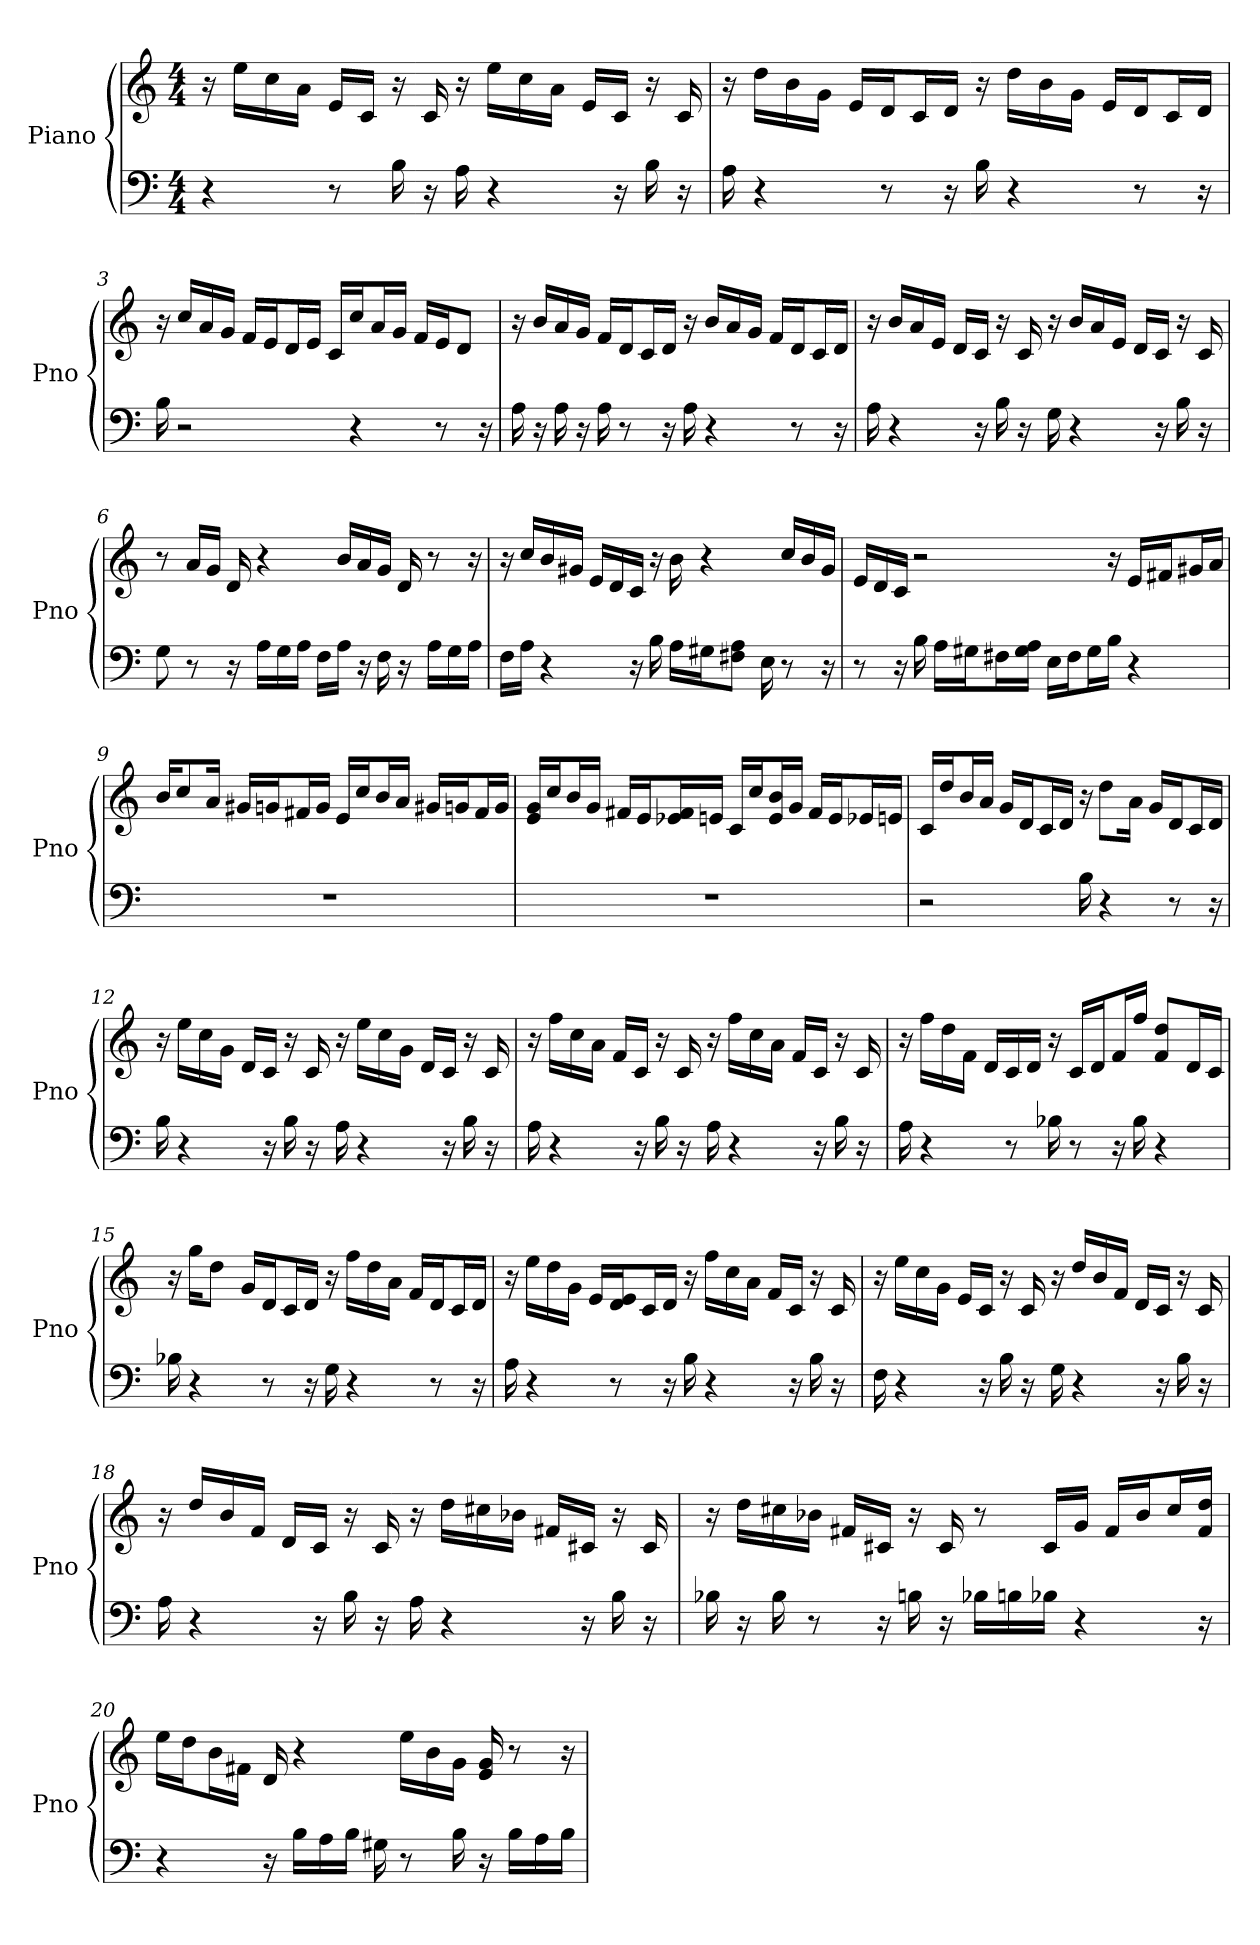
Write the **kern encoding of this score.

**kern	**kern
*part1	*part1
*staff2	*staff1
*I"Piano	*
*I'Pno	*
*clefF4	*clefG2
*k[]	*k[]
*C:	*C:
*M4/4	*M4/4
*MM146	*MM146
=1	=1
4r	16r
.	16ee\LL
.	16cc\
.	16a\JJ
8r	16e/LL
.	16c/JJ
16B	16r
16r	16c
16A	16r
4r	16ee\LL
.	16cc\
.	16a\JJ
.	16e/LL
16r	16c/JJ
16B	16r
16r	16c
=2	=2
16A	16r
4r	16dd\LL
.	16b\
.	16g\JJ
.	16e/LL
8r	16d/J
.	16c/L
16r	16d/JJ
16B	16r
4r	16dd\LL
.	16b\
.	16g\JJ
.	16e/LL
8r	16d/J
.	16c/L
16r	16d/JJ
=3	=3
16B	16r
2r	16cc/LL
.	16a/
.	16g/JJ
.	16f/LL
.	16e/J
.	16d/L
.	16e/JJ
.	16c/LL
4r	16cc/J
.	16a/L
.	16g/JJ
.	16f/LL
8r	16e/J
.	8d/J
16r	.
=4	=4
16A	16r
16r	16b/LL
16A	16a/
16r	16g/JJ
16A	16f/LL
8r	16d/J
.	16c/L
16r	16d/JJ
16A	16r
4r	16b/LL
.	16a/
.	16g/JJ
.	16f/LL
8r	16d/J
.	16c/L
16r	16d/JJ
=5	=5
16A	16r
4r	16b/LL
.	16a/
.	16e/JJ
.	16d/LL
16r	16c/JJ
16B	16r
16r	16c
16G	16r
4r	16b/LL
.	16a/
.	16e/JJ
.	16d/LL
16r	16c/JJ
16B	16r
16r	16c
=6	=6
8G	8r
8r	16a/LL
.	16g/JJ
16r	16d
16A\LL	4r
16G\	.
16A\JJ	.
16F\LL	.
16A\JJ	16b/LL
16r	16a/
16F	16g/JJ
16r	16d
16A\LL	8r
16G\	.
16A\JJ	16r
=7	=7
16F\LL	16r
16A\JJ	16cc/LL
4r	16b/
.	16g#/JJ
.	16e/LL
.	16d/
16r	16c/JJ
16B	16r
16A\LL	16b
16G#\J	4r
8A\ 8F#\J	.
16E	.
8r	16cc/LL
.	16b/
16r	16g#/JJ
=8	=8
8r	16e/LL
.	16d/
16r	16c/JJ
16B	2r
16A\LL	.
16G#\J	.
16F#\L	.
16G#\ 16A\JJ	.
16E\LL	.
16F#\J	.
16G#\L	.
16B\JJ	16r
4r	16e/LL
.	16f#/J
.	16g#/L
.	16a/JJ
=9	=9
1r	16b/KL
.	8cc/
.	16a/Jk
.	16g#/LL
.	16g/J
.	16f#/L
.	16g/JJ
.	16e/LL
.	16cc/J
.	16b/L
.	16a/JJ
.	16g#/LL
.	16g/J
.	16f#/L
.	16g/JJ
=10	=10
1r	16e/ 16g/LL
.	16cc/J
.	16b/L
.	16g/JJ
.	16f#/LL
.	16e/J
.	16f#/ 16e-/L
.	16e/JJ
.	16c/LL
.	16cc/J
.	16e/ 16b/L
.	16g/JJ
.	16f#/LL
.	16e/J
.	16e-/L
.	16e/JJ
=11	=11
2r	16c/LL
.	16dd/J
.	16b/L
.	16a/JJ
.	16g/LL
.	16d/J
.	16c/L
.	16d/JJ
16B	16r
4r	8dd\L
.	16a\Jk
.	16g/LL
8r	16d/J
.	16c/L
16r	16d/JJ
=12	=12
16B	16r
4r	16ee\LL
.	16cc\
.	16g\JJ
.	16d/LL
16r	16c/JJ
16B	16r
16r	16c
16A	16r
4r	16ee\LL
.	16cc\
.	16g\JJ
.	16d/LL
16r	16c/JJ
16B	16r
16r	16c
=13	=13
16A	16r
4r	16ff\LL
.	16cc\
.	16a\JJ
.	16f/LL
16r	16c/JJ
16B	16r
16r	16c
16A	16r
4r	16ff\LL
.	16cc\
.	16a\JJ
.	16f/LL
16r	16c/JJ
16B	16r
16r	16c
=14	=14
16A	16r
4r	16ff\LL
.	16dd\
.	16f\JJ
.	16d/LL
8r	16c/
.	16d/JJ
16B-	16r
8r	16c/LL
.	16d/J
16r	16f/L
16B-	16ff/JJ
4r	8dd/ 8f/L
.	16d/L
.	16c/JJ
=15	=15
16B-	16r
4r	16gg\KL
.	8dd\J
.	16g/LL
8r	16d/J
.	16c/L
16r	16d/JJ
16G	16r
4r	16ff\LL
.	16dd\
.	16a\JJ
.	16f/LL
8r	16d/J
.	16c/L
16r	16d/JJ
=16	=16
16A	16r
4r	16ee\LL
.	16dd\
.	16g\JJ
.	16e/LL
8r	16e/ 16d/J
.	16c/L
16r	16d/JJ
16B	16r
4r	16ff\LL
.	16cc\
.	16a\JJ
.	16f/LL
16r	16c/JJ
16B	16r
16r	16c
=17	=17
16F	16r
4r	16ee\LL
.	16cc\
.	16g\JJ
.	16e/LL
16r	16c/JJ
16B	16r
16r	16c
16G	16r
4r	16dd/LL
.	16b/
.	16f/JJ
.	16d/LL
16r	16c/JJ
16B	16r
16r	16c
=18	=18
16A	16r
4r	16dd/LL
.	16b/
.	16f/JJ
.	16d/LL
16r	16c/JJ
16B	16r
16r	16c
16A	16r
4r	16dd\LL
.	16cc#\
.	16b-\JJ
.	16f#/LL
16r	16c#/JJ
16B	16r
16r	16c#
=19	=19
16B-	16r
16r	16dd\LL
16B-	16cc#\
8r	16b-\JJ
.	16f#/LL
16r	16c#/JJ
16B	16r
16r	16c#
16B-\LL	8r
16B\	.
16B-\JJ	16c#/LL
4r	16g/JJ
.	16f#/LL
.	16b-/J
.	16cc#/L
16r	16f#/ 16dd/JJ
=20	=20
4r	16ee\LL
.	16dd\J
.	16b\L
.	16f#\JJ
16r	16d
16B\LL	4r
16A\	.
16B\JJ	.
16G#	.
8r	16ee\LL
.	16b\
16B	16g\JJ
16r	16g 16e
16B\LL	8r
16A\	.
16B\JJ	16r
=	=
*-	*-
